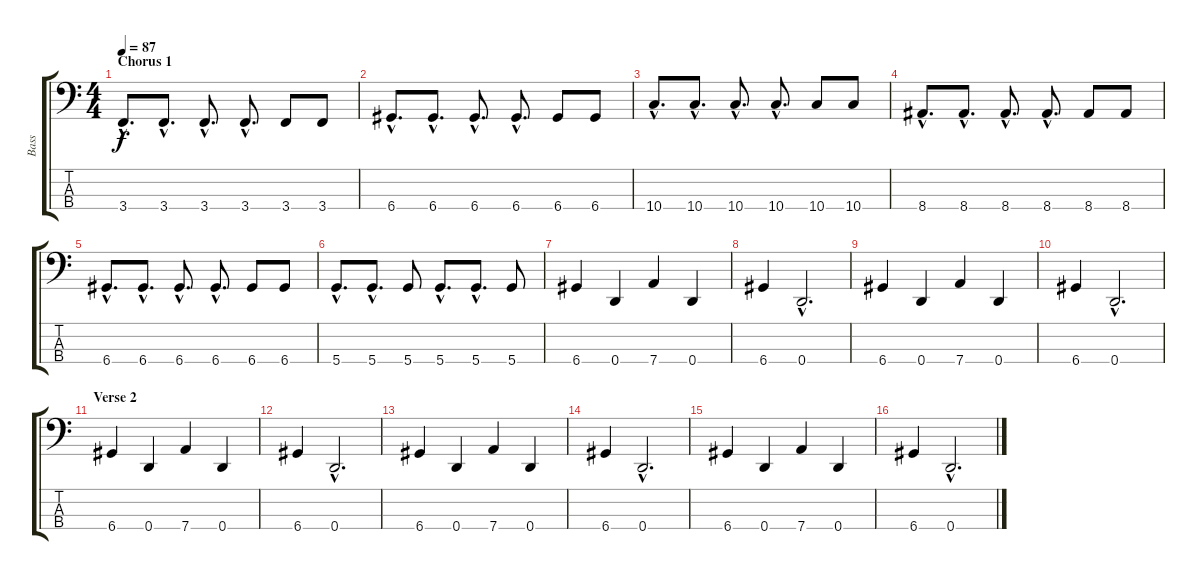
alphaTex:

\track ("Bass" "Bass") {instrument electricbassfinger}
\staff {score tabs}
\tuning (G2 D2 A1 D1) {hide}
\ts (4 4)
\section ("" "Chorus 1")
\tempo 87
\clef f4
\ks c
3.4{hac}.8{d dy f} 3.4{hac}.8{d} 3.4{hac}.8{d} 3.4{hac}.8{d} 3.4.8 3.4.8 |
6.4{hac}.8{d} 6.4{hac}.8{d} 6.4{hac}.8{d} 6.4{hac}.8{d} 6.4.8 6.4.8 |
10.4{hac}.8{d} 10.4{hac}.8{d} 10.4{hac}.8{d} 10.4{hac}.8{d} 10.4.8 10.4.8 |
8.4{hac}.8{d} 8.4{hac}.8{d} 8.4{hac}.8{d} 8.4{hac}.8{d} 8.4.8 8.4.8 |
6.4{hac}.8{d} 6.4{hac}.8{d} 6.4{hac}.8{d} 6.4{hac}.8{d} 6.4.8 6.4.8 |
5.4{hac}.8{d} 5.4{hac}.8{d} 5.4.8 5.4{hac}.8{d} 5.4{hac}.8{d} 5.4.8 |
6.4.4{volume 10} 0.4.4 7.4.4 0.4.4 |
6.4.4 0.4{hac}.2{d} |
6.4.4 0.4.4 7.4.4 0.4.4 |
6.4.4 0.4{hac}.2{d} |
\section ("" "Verse 2")
6.4.4 0.4.4 7.4.4 0.4.4 |
6.4.4 0.4{hac}.2{d} |
6.4.4 0.4.4 7.4.4 0.4.4 |
6.4.4 0.4{hac}.2{d} |
6.4.4 0.4.4 7.4.4 0.4.4 |
6.4.4 0.4{hac}.2{d}
